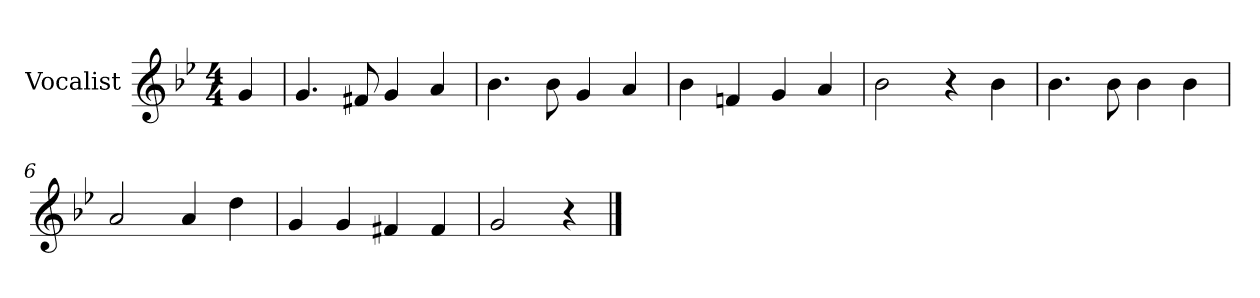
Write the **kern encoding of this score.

**kern
*part1
*staff1
*I"Vocalist
*k[b-e-]
*g:
*M4/4
=
4g
=1
4.g
8f#X
4g
4a
=2
4.b-
8b-
4g
4a
=3
4b-
4fn
4g
4a
=4
2b-
4r
4b-
=5
4.b-
8b-
4b-
4b-
=6
2a
4a
4dd
=7
4g
4g
4f#X
4f#
=8
2g
4r
==
*-
